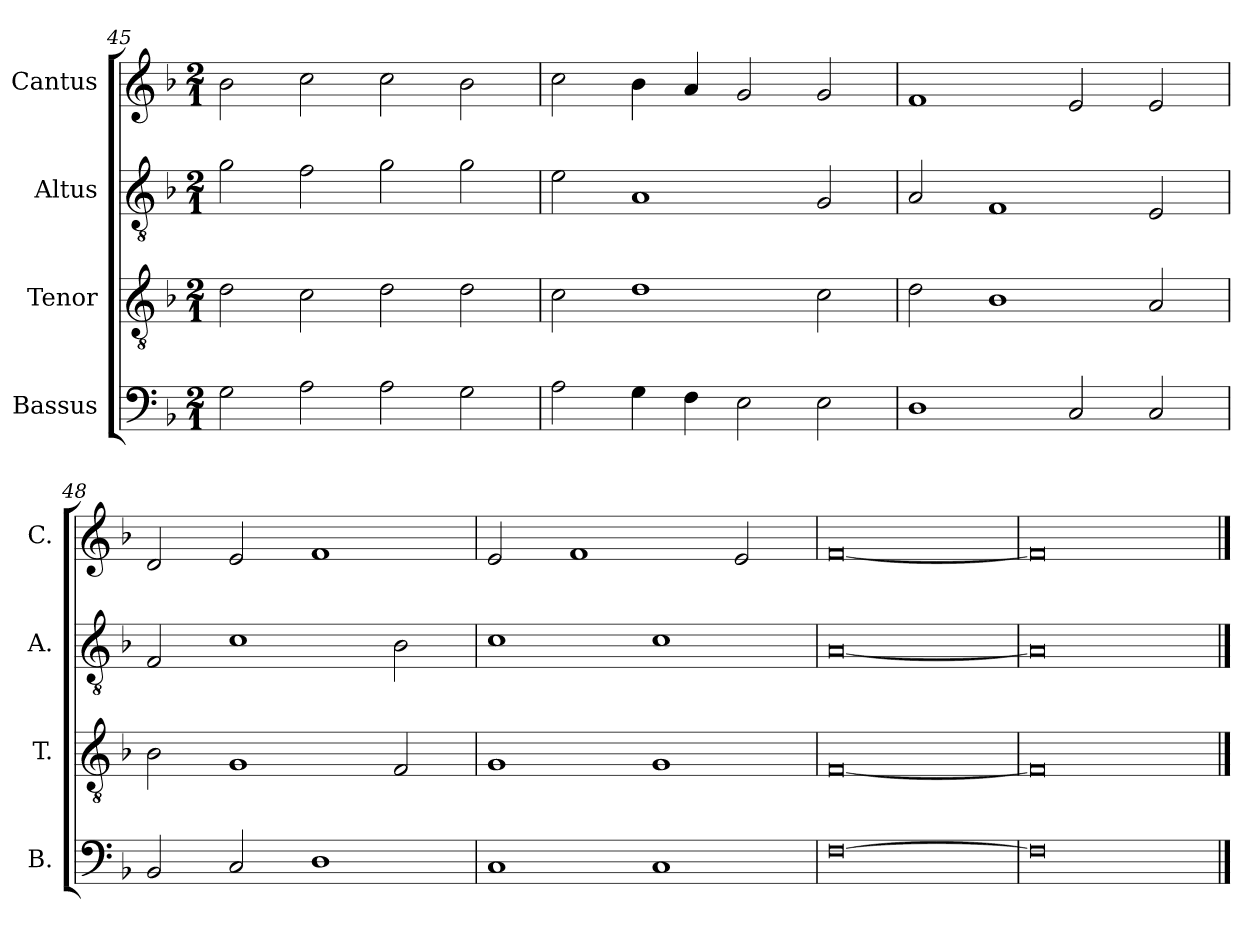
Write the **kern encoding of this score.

**kern	**kern	**kern	**kern
*part4	*part3	*part2	*part1
*staff4	*staff3	*staff2	*staff1
*I"Bassus	*I"Tenor	*I"Altus	*I"Cantus
*I'B.	*I'T.	*I'A.	*I'C.
*clefF4	*clefGv2	*clefGv2	*clefG2
*k[b-]	*k[b-]	*k[b-]	*k[b-]
*M2/1	*M2/1	*M2/1	*M2/1
=45	=45	=45	=45
2G\	2d\	2g\	2b-\
2A\	2c\	2f\	2cc\
2A\	2d\	2g\	2cc\
2G\	2d\	2g\	2b-\
=46	=46	=46	=46
2A\	2c\	2e\	2cc\
4G\	1d	1A	4b-\
4F\	.	.	4a/
2E\	.	.	2g/
2E\	2c\	2G/	2g/
=47	=47	=47	=47
1D	2d\	2A/	1f
.	1B-	1F	.
2C/	.	.	2e/
2C/	2A/	2E/	2e/
=48	=48	=48	=48
2BB-/	2B-\	2F/	2d/
2C/	1G	1c	2e/
1D	.	.	1f
.	2F/	2B-\	.
=49	=49	=49	=49
1C	1G	1c	2e/
.	.	.	1f
1C	1G	1c	.
.	.	.	2e/
=50	=50	=50	=50
[0F	[0F	[0A	[0f
=51	=51	=51	=51
0F]	0F]	0A]	0f]
==	==	==	==
*-	*-	*-	*-
